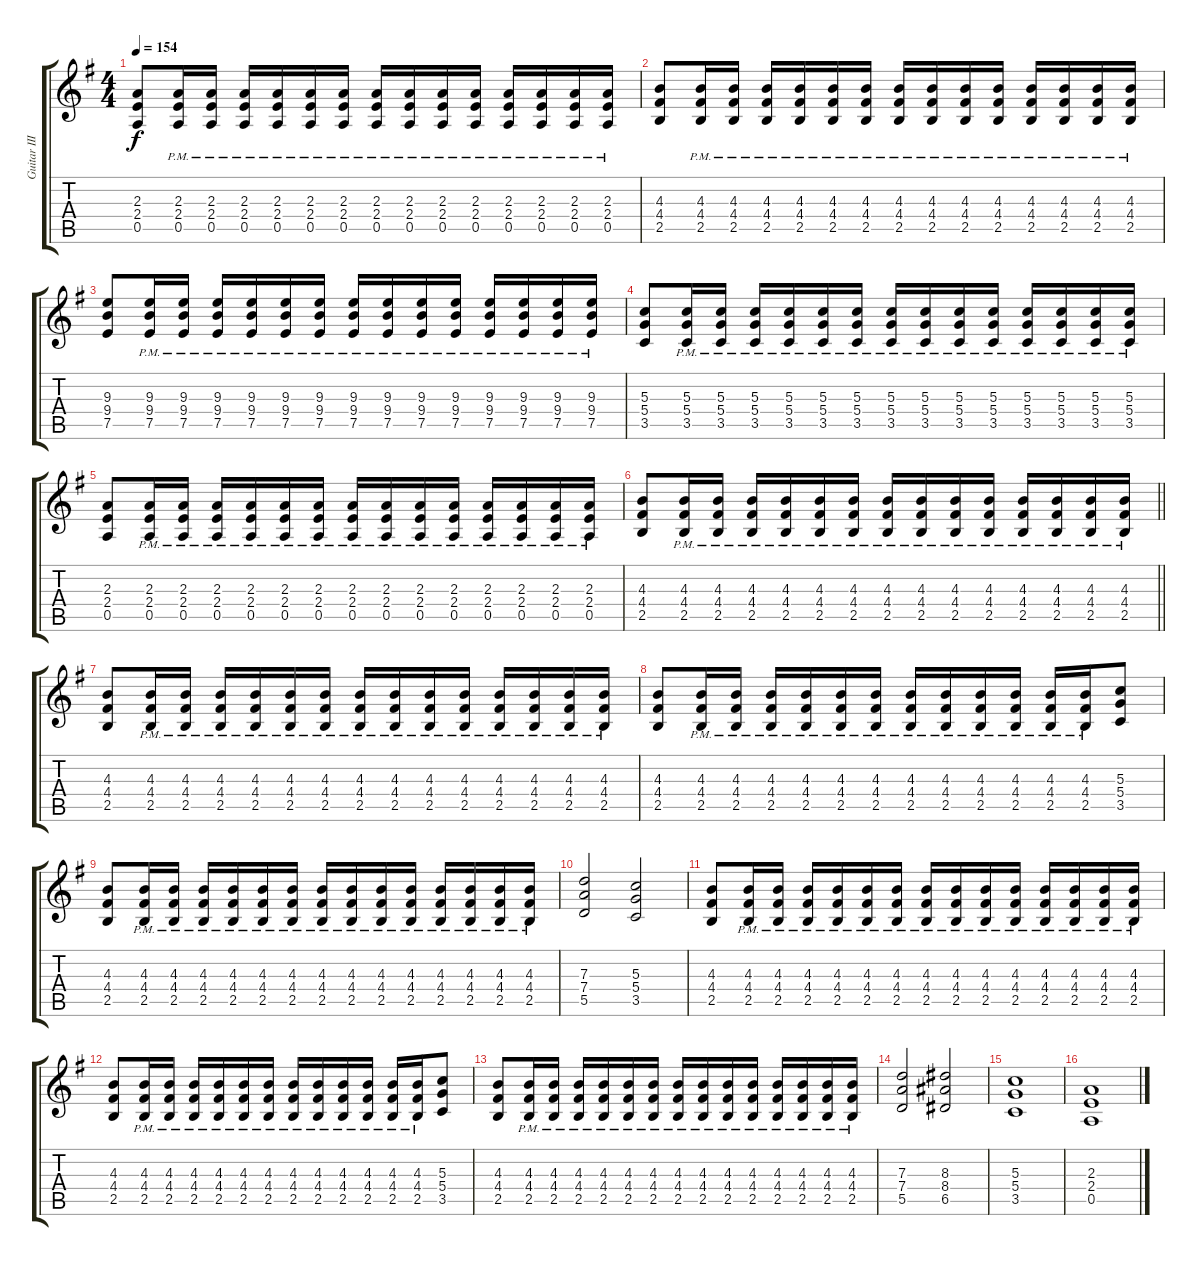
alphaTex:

\track ("Guitar III" "Guitar III") {instrument distortionguitar}
\staff {score tabs}
\tuning (E4 B3 G3 D3 A2 E2) {hide}
\ts (4 4)
\tempo 154
\clef g2
\ks g
(2.3 2.4 0.5).8{dy f} (2.3 2.4{pm} 0.5).16 (2.3 2.4{pm} 0.5).16 (2.3 2.4{pm} 0.5).16 (2.3 2.4{pm} 0.5).16 (2.3 2.4{pm} 0.5).16 (2.3 2.4{pm} 0.5).16 (2.3 2.4{pm} 0.5).16 (2.3 2.4{pm} 0.5).16 (2.3 2.4{pm} 0.5).16 (2.3 2.4{pm} 0.5).16 (2.3 2.4{pm} 0.5).16 (2.3 2.4{pm} 0.5).16 (2.3 2.4{pm} 0.5).16 (2.3 2.4{pm} 0.5).16 |
(4.3 4.4 2.5).8 (4.3 4.4{pm} 2.5).16 (4.3 4.4{pm} 2.5).16 (4.3 4.4{pm} 2.5).16 (4.3 4.4{pm} 2.5).16 (4.3 4.4{pm} 2.5).16 (4.3 4.4{pm} 2.5).16 (4.3 4.4{pm} 2.5).16 (4.3 4.4{pm} 2.5).16 (4.3 4.4{pm} 2.5).16 (4.3 4.4{pm} 2.5).16 (4.3 4.4{pm} 2.5).16 (4.3 4.4{pm} 2.5).16 (4.3 4.4{pm} 2.5).16 (4.3 4.4{pm} 2.5).16 |
(9.3 9.4 7.5).8 (9.3 9.4{pm} 7.5).16 (9.3 9.4{pm} 7.5).16 (9.3 9.4{pm} 7.5).16 (9.3 9.4{pm} 7.5).16 (9.3 9.4{pm} 7.5).16 (9.3 9.4{pm} 7.5).16 (9.3 9.4{pm} 7.5).16 (9.3 9.4{pm} 7.5).16 (9.3 9.4{pm} 7.5).16 (9.3 9.4{pm} 7.5).16 (9.3 9.4{pm} 7.5).16 (9.3 9.4{pm} 7.5).16 (9.3 9.4{pm} 7.5).16 (9.3 9.4{pm} 7.5).16 |
(5.3 5.4 3.5).8 (5.3 5.4{pm} 3.5).16 (5.3 5.4{pm} 3.5).16 (5.3 5.4{pm} 3.5).16 (5.3 5.4{pm} 3.5).16 (5.3 5.4{pm} 3.5).16 (5.3 5.4{pm} 3.5).16 (5.3 5.4{pm} 3.5).16 (5.3 5.4{pm} 3.5).16 (5.3 5.4{pm} 3.5).16 (5.3 5.4{pm} 3.5).16 (5.3 5.4{pm} 3.5).16 (5.3 5.4{pm} 3.5).16 (5.3 5.4{pm} 3.5).16 (5.3 5.4{pm} 3.5).16 |
(2.3 2.4 0.5).8 (2.3 2.4{pm} 0.5).16 (2.3 2.4{pm} 0.5).16 (2.3 2.4{pm} 0.5).16 (2.3 2.4{pm} 0.5).16 (2.3 2.4{pm} 0.5).16 (2.3 2.4{pm} 0.5).16 (2.3 2.4{pm} 0.5).16 (2.3 2.4{pm} 0.5).16 (2.3 2.4{pm} 0.5).16 (2.3 2.4{pm} 0.5).16 (2.3 2.4{pm} 0.5).16 (2.3 2.4{pm} 0.5).16 (2.3 2.4{pm} 0.5).16 (2.3 2.4{pm} 0.5).16 |
\barLineRight lightlight
(4.3 4.4 2.5).8 (4.3 4.4{pm} 2.5).16 (4.3 4.4{pm} 2.5).16 (4.3 4.4{pm} 2.5).16 (4.3 4.4{pm} 2.5).16 (4.3 4.4{pm} 2.5).16 (4.3 4.4{pm} 2.5).16 (4.3 4.4{pm} 2.5).16 (4.3 4.4{pm} 2.5).16 (4.3 4.4{pm} 2.5).16 (4.3 4.4{pm} 2.5).16 (4.3 4.4{pm} 2.5).16 (4.3 4.4{pm} 2.5).16 (4.3 4.4{pm} 2.5).16 (4.3 4.4{pm} 2.5).16 |
(4.3 4.4 2.5).8 (4.3 4.4{pm} 2.5).16 (4.3 4.4{pm} 2.5).16 (4.3 4.4{pm} 2.5).16 (4.3 4.4{pm} 2.5).16 (4.3 4.4{pm} 2.5).16 (4.3 4.4{pm} 2.5).16 (4.3 4.4{pm} 2.5).16 (4.3 4.4{pm} 2.5).16 (4.3 4.4{pm} 2.5).16 (4.3 4.4{pm} 2.5).16 (4.3 4.4{pm} 2.5).16 (4.3 4.4{pm} 2.5).16 (4.3 4.4{pm} 2.5).16 (4.3 4.4{pm} 2.5).16 |
(4.3 4.4 2.5).8 (4.3 4.4{pm} 2.5).16 (4.3 4.4{pm} 2.5).16 (4.3 4.4{pm} 2.5).16 (4.3 4.4{pm} 2.5).16 (4.3 4.4{pm} 2.5).16 (4.3 4.4{pm} 2.5).16 (4.3 4.4{pm} 2.5).16 (4.3 4.4{pm} 2.5).16 (4.3 4.4{pm} 2.5).16 (4.3 4.4{pm} 2.5).16 (4.3 4.4{pm} 2.5).16 (4.3 4.4{pm} 2.5).16 (5.3 5.4 3.5).8 |
(4.3 4.4 2.5).8 (4.3 4.4{pm} 2.5).16 (4.3 4.4{pm} 2.5).16 (4.3 4.4{pm} 2.5).16 (4.3 4.4{pm} 2.5).16 (4.3 4.4{pm} 2.5).16 (4.3 4.4{pm} 2.5).16 (4.3 4.4{pm} 2.5).16 (4.3 4.4{pm} 2.5).16 (4.3 4.4{pm} 2.5).16 (4.3 4.4{pm} 2.5).16 (4.3 4.4{pm} 2.5).16 (4.3 4.4{pm} 2.5).16 (4.3 4.4{pm} 2.5).16 (4.3 4.4{pm} 2.5).16 |
(7.3 7.4 5.5).2 (5.3 5.4 3.5).2 |
(4.3 4.4 2.5).8 (4.3 4.4{pm} 2.5).16 (4.3 4.4{pm} 2.5).16 (4.3 4.4{pm} 2.5).16 (4.3 4.4{pm} 2.5).16 (4.3 4.4{pm} 2.5).16 (4.3 4.4{pm} 2.5).16 (4.3 4.4{pm} 2.5).16 (4.3 4.4{pm} 2.5).16 (4.3 4.4{pm} 2.5).16 (4.3 4.4{pm} 2.5).16 (4.3 4.4{pm} 2.5).16 (4.3 4.4{pm} 2.5).16 (4.3 4.4{pm} 2.5).16 (4.3 4.4{pm} 2.5).16 |
(4.3 4.4 2.5).8 (4.3 4.4{pm} 2.5).16 (4.3 4.4{pm} 2.5).16 (4.3 4.4{pm} 2.5).16 (4.3 4.4{pm} 2.5).16 (4.3 4.4{pm} 2.5).16 (4.3 4.4{pm} 2.5).16 (4.3 4.4{pm} 2.5).16 (4.3 4.4{pm} 2.5).16 (4.3 4.4{pm} 2.5).16 (4.3 4.4{pm} 2.5).16 (4.3 4.4{pm} 2.5).16 (4.3 4.4{pm} 2.5).16 (5.3 5.4 3.5).8 |
(4.3 4.4 2.5).8 (4.3{pm} 4.4{pm} 2.5{pm}).16 (4.3{pm} 4.4{pm} 2.5{pm}).16 (4.3{pm} 4.4{pm} 2.5{pm}).16 (4.3{pm} 4.4{pm} 2.5{pm}).16 (4.3{pm} 4.4{pm} 2.5{pm}).16 (4.3{pm} 4.4{pm} 2.5{pm}).16 (4.3{pm} 4.4{pm} 2.5{pm}).16 (4.3{pm} 4.4{pm} 2.5{pm}).16 (4.3{pm} 4.4{pm} 2.5{pm}).16 (4.3{pm} 4.4{pm} 2.5{pm}).16 (4.3{pm} 4.4{pm} 2.5{pm}).16 (4.3{pm} 4.4{pm} 2.5{pm}).16 (4.3{pm} 4.4{pm} 2.5{pm}).16 (4.3{pm} 4.4{pm} 2.5{pm}).16 |
(7.3 7.4 5.5).2 (8.3 8.4 6.5).2 |
(5.3 5.4 3.5).1 |
(2.3 2.4 0.5).1
